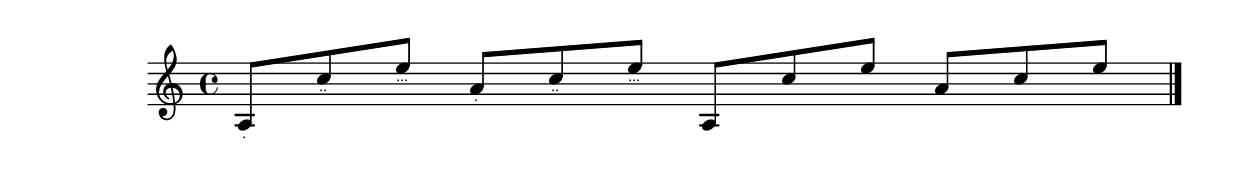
\version "2.24.3"
\language "english"

#(define RH rightHandFinger)

\layout {
  ragged-right = ##f
}

\relative {
  \omit TupletNumber
  \omit TupletBracket
  \set strokeFingerOrientations = #'(down)
  \override StrokeFinger.staff-padding = #'()
  \override StrokeFinger.digit-names = ##("." ".." "..." "....")
  \tuplet 3/2 {
    a8\RH 1 c'\RH 2 e\RH 3 a,\RH 1 ^[ c\RH 2 e\RH 3]
    a,, c' e a,^[ c e]
  }
  \bar "|."
}
